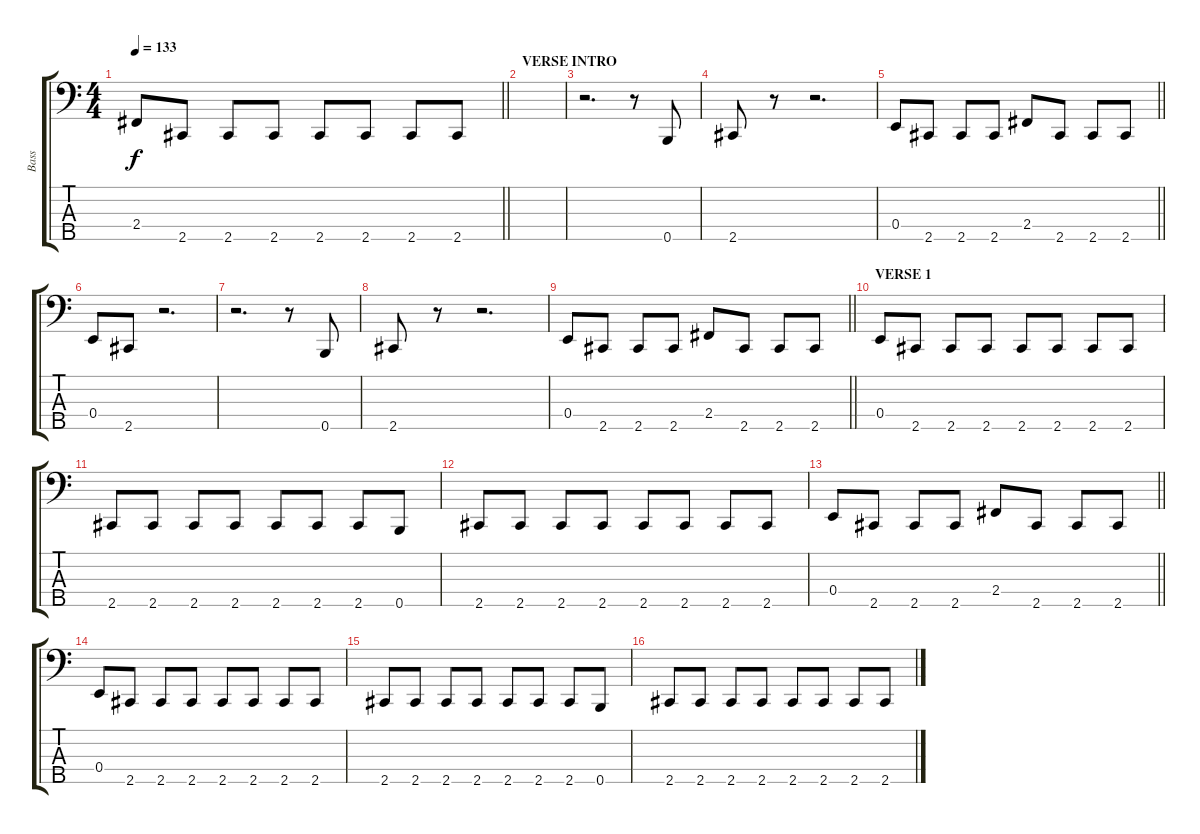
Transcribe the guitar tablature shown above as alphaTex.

\track ("Bass" "Bass") {instrument electricbassfinger}
\staff {score tabs}
\tuning (G2 D2 A1 E1 B0) {hide}
\ts (4 4)
\tempo 133
\clef f4
\barLineRight lightlight
\ks c
2.4.8{dy f} 2.5.8 2.5.8 2.5.8 2.5.8 2.5.8 2.5.8 2.5.8 |
\section ("" "VERSE INTRO")
|
r.2{d} r.8 0.5.8 |
2.5.8 r.8 r.2{d} |
\barLineRight lightlight
0.4.8 2.5.8 2.5.8 2.5.8 2.4.8 2.5.8 2.5.8 2.5.8 |
0.4.8 2.5.8 r.2{d} |
r.2{d} r.8 0.5.8 |
2.5.8 r.8 r.2{d} |
\barLineRight lightlight
0.4.8 2.5.8 2.5.8 2.5.8 2.4.8 2.5.8 2.5.8 2.5.8 |
\section ("" "VERSE 1")
0.4.8 2.5.8 2.5.8 2.5.8 2.5.8 2.5.8 2.5.8 2.5.8 |
2.5.8 2.5.8 2.5.8 2.5.8 2.5.8 2.5.8 2.5.8 0.5.8 |
2.5.8 2.5.8 2.5.8 2.5.8 2.5.8 2.5.8 2.5.8 2.5.8 |
\barLineRight lightlight
0.4.8 2.5.8 2.5.8 2.5.8 2.4.8 2.5.8 2.5.8 2.5.8 |
0.4.8 2.5.8 2.5.8 2.5.8 2.5.8 2.5.8 2.5.8 2.5.8 |
2.5.8 2.5.8 2.5.8 2.5.8 2.5.8 2.5.8 2.5.8 0.5.8 |
2.5.8 2.5.8 2.5.8 2.5.8 2.5.8 2.5.8 2.5.8 2.5.8
